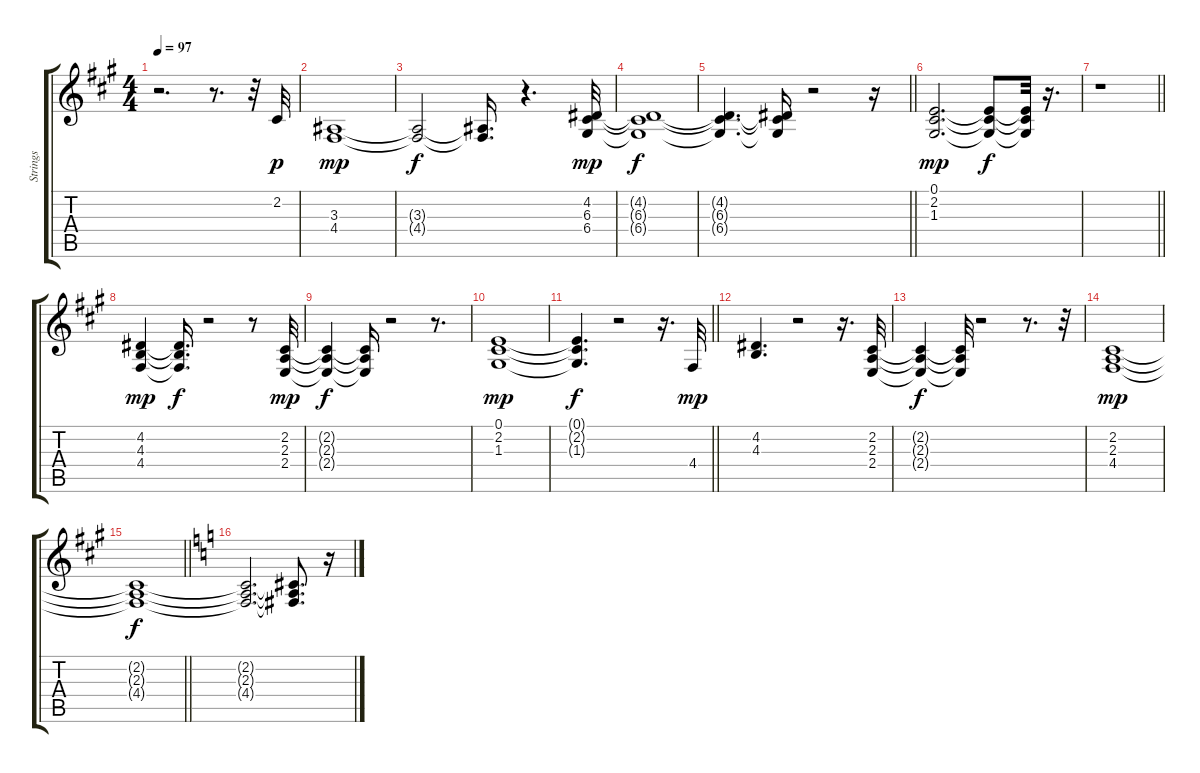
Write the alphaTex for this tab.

\track ("Strings" "Strings") {instrument synthstrings2}
\staff {score tabs}
\tuning (E4 B3 G3 D3 A2 E2) {hide}
\ts (4 4)
\tempo 97
\clef g2
\ks a
r.2{d dy f} r.8{d} r.32 2.2.32{dy p} |
(3.3 4.4).1{dy mp} |
(3.3{t} 4.4{t}).2{dy f} (3.3{t} 4.4{t}).16{d} r.4{d} (4.2 6.3 6.4).32{dy mp} |
(4.2{t} 6.3{t} 6.4{t}).1{dy f} |
\barLineRight lightlight
(4.2{t} 6.3{t} 6.4{t}).4{d} (4.2{t} 6.3{t} 6.4{t}).16 r.2 r.16 |
(0.1 2.2 1.3).2{d dy mp} (0.1{t} 2.2{t} 1.3{t}).8{dy f} (0.1{t} 2.2{t} 1.3{t}).32 r.16{d} |
\barLineRight lightlight
r.1 |
(4.2 4.3 4.4).4{dy mp} (4.2{t} 4.3{t} 4.4{t}).16{d dy f} r.2 r.8 (2.2 2.3 2.4).32{dy mp} |
(2.2{t} 2.3{t} 2.4{t}).4{dy f} (2.2{t} 2.3{t} 2.4{t}).16 r.2 r.8{d} |
(0.1 2.2 1.3).1{dy mp} |
\barLineRight lightlight
(0.1{t} 2.2{t} 1.3{t}).4{d dy f} r.2 r.16{d} 4.4.32{dy mp} |
(4.2 4.3).4{d} r.2 r.16{d} (2.2 2.3 2.4).32 |
(2.2{t} 2.3{t} 2.4{t}).4{dy f} (2.2{t} 2.3{t} 2.4{t}).32 r.2 r.8{d} r.32 |
(2.2 2.3 4.4).1{dy mp} |
\barLineRight lightlight
(2.2{t} 2.3{t} 4.4{t}).1{dy f} |
\ks c
(2.2{t} 2.3{t} 4.4{t}).2{d} (2.2{t} 2.3{t} 4.4{t}).8{d} r.16
